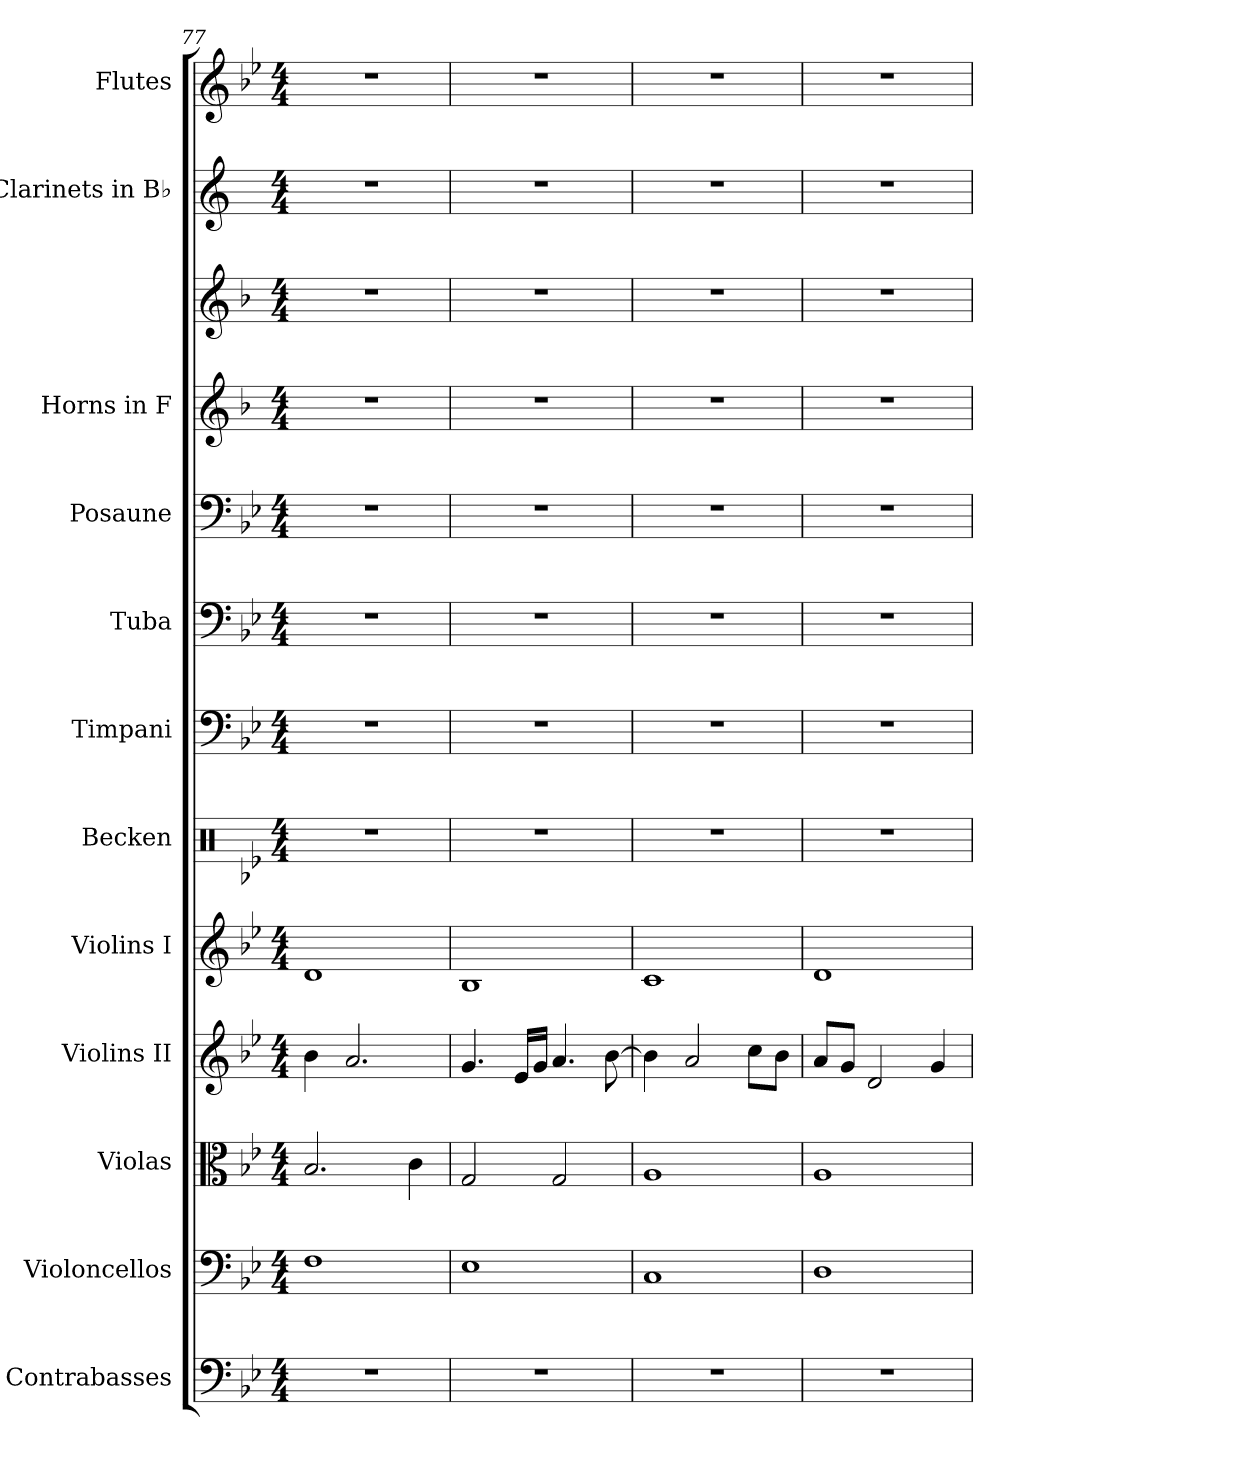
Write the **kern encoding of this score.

**kern	**kern	**kern	**kern	**kern	**kern	**kern	**kern	**kern	**kern	**kern	**kern	**kern
*part12	*part11	*part10	*part9	*part8	*part7	*part6	*part5	*part4	*part3	*part3	*part2	*part1
*staff13	*staff12	*staff11	*staff10	*staff9	*staff8	*staff7	*staff6	*staff5	*staff4	*staff3	*staff2	*staff1
*I"Contrabasses	*I"Violoncellos	*I"Violas	*I"Violins II	*I"Violins I	*I"Becken	*I"Timpani	*I"Tuba	*I"Posaune	*I"Horns in F	*	*I"Clarinets in B♭	*I"Flutes
*I'Cb.	*I'Vc.	*I'Vla.	*I'Vln. II	*I'Vln. I	*I'Bkn.	*I'Timp.	*I'Tba.	*I'Psn.	*	*	*	*I'Fl.
*clefF4	*clefF4	*clefC3	*clefG2	*clefG2	*clefX	*clefF4	*clefF4	*clefF4	*clefG2	*clefG2	*clefG2	*clefG2
*ITrd7c12	*	*	*	*	*	*	*	*	*ITrd4c7	*ITrd4c7	*ITrd1c2	*
*k[b-e-]	*k[b-e-]	*k[b-e-]	*k[b-e-]	*k[b-e-]	*k[b-e-]	*k[b-e-]	*k[b-e-]	*k[b-e-]	*k[b-e-]	*k[b-e-]	*k[b-e-]	*k[b-e-]
*M4/4	*M4/4	*M4/4	*M4/4	*M4/4	*M4/4	*M4/4	*M4/4	*M4/4	*M4/4	*M4/4	*M4/4	*M4/4
=77	=77	=77	=77	=77	=77	=77	=77	=77	=77	=77	=77	=77
1r	1F	2.B-/	4b-\	1d	1r	1r	1r	1r	1r	1r	1r	1r
.	.	.	2.a/	.	.	.	.	.	.	.	.	.
.	.	4c\	.	.	.	.	.	.	.	.	.	.
=78	=78	=78	=78	=78	=78	=78	=78	=78	=78	=78	=78	=78
1r	1E-	2G/	4.g/	1B-	1r	1r	1r	1r	1r	1r	1r	1r
.	.	.	16e-/LL	.	.	.	.	.	.	.	.	.
.	.	.	16g/JJ	.	.	.	.	.	.	.	.	.
.	.	2G/	4.a/	.	.	.	.	.	.	.	.	.
.	.	.	[8b-\	.	.	.	.	.	.	.	.	.
=79	=79	=79	=79	=79	=79	=79	=79	=79	=79	=79	=79	=79
1r	1C	1A	4b-\]	1c	1r	1r	1r	1r	1r	1r	1r	1r
.	.	.	2a/	.	.	.	.	.	.	.	.	.
.	.	.	8cc\L	.	.	.	.	.	.	.	.	.
.	.	.	8b-\J	.	.	.	.	.	.	.	.	.
=80	=80	=80	=80	=80	=80	=80	=80	=80	=80	=80	=80	=80
1r	1D	1A	8a/L	1d	1r	1r	1r	1r	1r	1r	1r	1r
.	.	.	8g/J	.	.	.	.	.	.	.	.	.
.	.	.	2d/	.	.	.	.	.	.	.	.	.
.	.	.	4g/	.	.	.	.	.	.	.	.	.
=	=	=	=	=	=	=	=	=	=	=	=	=
*-	*-	*-	*-	*-	*-	*-	*-	*-	*-	*-	*-	*-
